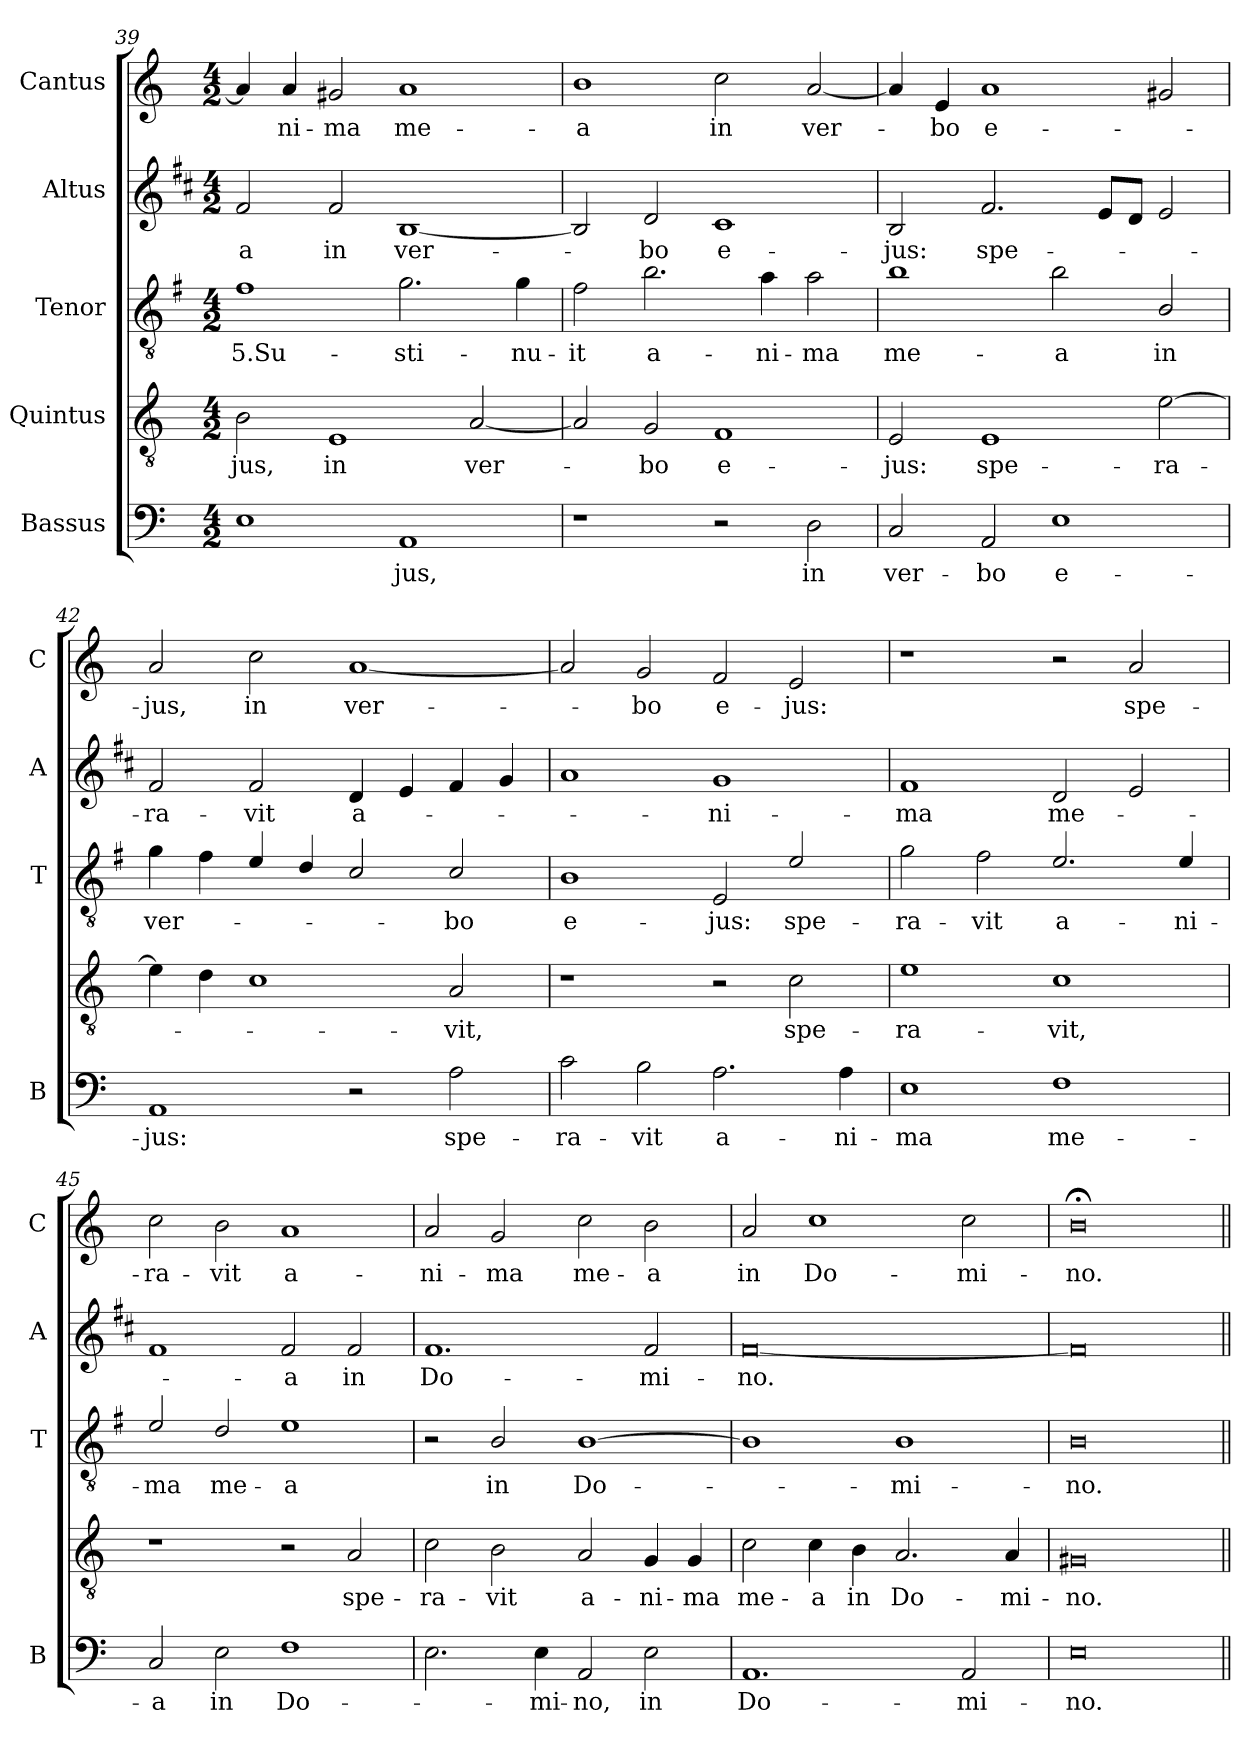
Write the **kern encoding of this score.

**kern	**text	**kern	**text	**kern	**text	**kern	**text	**kern	**text
*part5	*part5	*part4	*part4	*part3	*part3	*part2	*part2	*part1	*part1
*staff5	*staff5	*staff4	*staff4	*staff3	*staff3	*staff2	*staff2	*staff1	*staff1
*I"Bassus	*	*I"Quintus	*	*I"Tenor	*	*I"Altus	*	*I"Cantus	*
*I'B	*	*	*	*I'T	*	*I'A	*	*I'C	*
*clefF4	*	*clefGv2	*	*clefGv2	*	*clefG2	*	*clefG2	*
*	*	*	*	*ITrd4c7	*	*ITrd1c2	*	*	*
*k[]	*	*k[]	*	*k[]	*	*k[]	*	*k[]	*
*C:	*	*C:	*	*C:	*	*C:	*	*C:	*
*M4/2	*	*M4/2	*	*M4/2	*	*M4/2	*	*M4/2	*
=39	=39	=39	=39	=39	=39	=39	=39	=39	=39
!	!	!	!LO:LY:b	!	!LO:LY:b	!	!LO:LY:b	!	!
1E	.	2B\	-jus,	1B	5.Su-	2e/	-a	4a/]	.
!	!	!	!	!	!	!	!	!	!LO:LY:b
.	.	.	.	.	.	.	.	4a/	-ni-
!	!	!	!LO:LY:b	!	!	!	!LO:LY:b	!	!LO:LY:b
.	.	1E	in	.	.	2e/	in	2g#X/	-ma
!	!LO:LY:b	!	!	!	!LO:LY:b	!	!LO:LY:b	!	!LO:LY:b
1AA	-jus,	.	.	2.c\	-sti-	[1A	ver-	1a	me-
!	!	!	!LO:LY:b	!	!	!	!	!	!
.	.	[2A/	ver-	.	.	.	.	.	.
!	!	!	!	!	!LO:LY:b	!	!	!	!
.	.	.	.	4c\	-nu-	.	.	.	.
=40	=40	=40	=40	=40	=40	=40	=40	=40	=40
!	!	!	!	!	!LO:LY:b	!	!	!	!LO:LY:b
1r	.	2A/]	.	2B\	-it	2A/]	.	1b	-a
!	!	!	!LO:LY:b	!	!LO:LY:b	!	!LO:LY:b	!	!
.	.	2G/	-bo	2.e\	a-	2c/	-bo	.	.
!	!	!	!LO:LY:b	!	!	!	!LO:LY:b	!	!LO:LY:b
2r	.	1F	e-	.	.	1B	e-	2cc\	in
!	!	!	!	!	!LO:LY:b	!	!	!	!
.	.	.	.	4d\	-ni-	.	.	.	.
!	!LO:LY:b	!	!	!	!LO:LY:b	!	!	!	!LO:LY:b
2D\	in	.	.	2d\	-ma	.	.	[2a/	ver-
!!LO:LB:g=z
=41	=41	=41	=41	=41	=41	=41	=41	=41	=41
!	!LO:LY:b	!	!LO:LY:b	!	!LO:LY:b	!	!LO:LY:b	!	!
2C/	ver-	2E/	-jus:	1e	me-	2A/	-jus:	4a/]	.
!	!	!	!	!	!	!	!	!	!LO:LY:b
.	.	.	.	.	.	.	.	4e/	-bo
!	!LO:LY:b	!	!LO:LY:b	!	!	!	!LO:LY:b	!	!LO:LY:b
2AA/	-bo	1E	spe-	.	.	2.e/	spe-	1a	e-
!	!LO:LY:b	!	!	!	!LO:LY:b	!	!	!	!
1E	e-	.	.	2e\	-a	.	.	.	.
.	.	.	.	.	.	8d/L	.	.	.
.	.	.	.	.	.	8c/J	.	.	.
!	!	!	!LO:LY:b	!	!LO:LY:b	!	!	!	!
.	.	[2e\	-ra-	2E/	in	2d/	.	2g#X/	.
=42	=42	=42	=42	=42	=42	=42	=42	=42	=42
!	!LO:LY:b	!	!	!	!LO:LY:b	!	!LO:LY:b	!	!LO:LY:b
1AA	-jus:	4e\]	.	4c\	ver-	2e/	-ra-	2a/	-jus,
.	.	4d\	.	4B\	.	.	.	.	.
!	!	!	!	!	!	!	!LO:LY:b	!	!LO:LY:b
.	.	1c	.	4A/	.	2e/	-vit	2cc\	in
.	.	.	.	4G/	.	.	.	.	.
!	!	!	!	!	!	!	!LO:LY:b	!	!LO:LY:b
2r	.	.	.	2F/	.	4c/	a-	[1a	ver-
.	.	.	.	.	.	4d/	.	.	.
!	!LO:LY:b	!	!LO:LY:b	!	!LO:LY:b	!	!	!	!
2A\	spe-	2A/	-vit,	2F/	-bo	4e/	.	.	.
.	.	.	.	.	.	4f/	.	.	.
=43	=43	=43	=43	=43	=43	=43	=43	=43	=43
!	!LO:LY:b	!	!	!	!LO:LY:b	!	!	!	!
2c\	-ra-	1r	.	1E	e-	1g	.	2a/]	.
!	!LO:LY:b	!	!	!	!	!	!	!	!LO:LY:b
2B\	-vit	.	.	.	.	.	.	2g/	-bo
!	!LO:LY:b	!	!	!	!LO:LY:b	!	!LO:LY:b	!	!LO:LY:b
2.A\	a-	2r	.	2AA/	-jus:	1f	-ni-	2f/	e-
!	!	!	!LO:LY:b	!	!LO:LY:b	!	!	!	!LO:LY:b
.	.	2c\	spe-	2A/	spe-	.	.	2e/	-jus:
!	!LO:LY:b	!	!	!	!	!	!	!	!
4A\	-ni-	.	.	.	.	.	.	.	.
=44	=44	=44	=44	=44	=44	=44	=44	=44	=44
!	!LO:LY:b	!	!LO:LY:b	!	!LO:LY:b	!	!LO:LY:b	!	!
1E	-ma	1e	-ra-	2c\	-ra-	1e	-ma	1r	.
!	!	!	!	!	!LO:LY:b	!	!	!	!
.	.	.	.	2B\	-vit	.	.	.	.
!	!LO:LY:b	!	!LO:LY:b	!	!LO:LY:b	!	!LO:LY:b	!	!
1F	me-	1c	-vit,	2.A/	a-	2c/	me-	2r	.
!	!	!	!	!	!	!	!	!	!LO:LY:b
.	.	.	.	.	.	2d/	.	2a/	spe-
!	!	!	!	!	!LO:LY:b	!	!	!	!
.	.	.	.	4A/	-ni-	.	.	.	.
=45	=45	=45	=45	=45	=45	=45	=45	=45	=45
!	!LO:LY:b	!	!	!	!LO:LY:b	!	!	!	!LO:LY:b
2C/	-a	1r	.	2A/	-ma	1e	.	2cc\	-ra-
!	!LO:LY:b	!	!	!	!LO:LY:b	!	!	!	!LO:LY:b
2E\	in	.	.	2G/	me-	.	.	2b\	-vit
!	!LO:LY:b	!	!	!	!LO:LY:b	!	!LO:LY:b	!	!LO:LY:b
1F	Do-	2r	.	1A	-a	2e/	-a	1a	a-
!	!	!	!LO:LY:b	!	!	!	!LO:LY:b	!	!
.	.	2A/	spe-	.	.	2e/	in	.	.
=46	=46	=46	=46	=46	=46	=46	=46	=46	=46
!	!	!	!LO:LY:b	!	!	!	!LO:LY:b	!	!LO:LY:b
2.E\	.	2c\	-ra-	2r	.	1.e	Do-	2a/	-ni-
!	!	!	!LO:LY:b	!	!LO:LY:b	!	!	!	!LO:LY:b
.	.	2B\	-vit	2E/	in	.	.	2g/	-ma
!	!LO:LY:b	!	!	!	!	!	!	!	!
4E\	-mi-	.	.	.	.	.	.	.	.
!	!LO:LY:b	!	!LO:LY:b	!	!LO:LY:b	!	!	!	!LO:LY:b
2AA/	-no,	2A/	a-	[1E	Do-	.	.	2cc\	me-
!	!LO:LY:b	!	!LO:LY:b	!	!	!	!LO:LY:b	!	!LO:LY:b
2E\	in	4G/	-ni-	.	.	2e/	-mi-	2b\	-a
!	!	!	!LO:LY:b	!	!	!	!	!	!
.	.	4G/	-ma	.	.	.	.	.	.
=47	=47	=47	=47	=47	=47	=47	=47	=47	=47
!	!LO:LY:b	!	!LO:LY:b	!	!	!	!LO:LY:b	!	!LO:LY:b
1.AA	Do-	2c\	me-	1E]	.	[0e	-no.	2a/	in
!	!	!	!LO:LY:b	!	!	!	!	!	!LO:LY:b
.	.	4c\	-a	.	.	.	.	1cc	Do-
!	!	!	!LO:LY:b	!	!	!	!	!	!
.	.	4B\	in	.	.	.	.	.	.
!	!	!	!LO:LY:b	!	!LO:LY:b	!	!	!	!
.	.	2.A/	Do-	1E	-mi-	.	.	.	.
!	!LO:LY:b	!	!	!	!	!	!	!	!LO:LY:b
2AA/	-mi-	.	.	.	.	.	.	2cc\	-mi-
!	!	!	!LO:LY:b	!	!	!	!	!	!
.	.	4A/	-mi-	.	.	.	.	.	.
=48	=48	=48	=48	=48	=48	=48	=48	=48	=48
!	!LO:LY:b	!	!LO:LY:b	!	!LO:LY:b	!	!	!	!LO:LY:b
0E	-no.	0G#X	-no.	0E	-no.	0e]	.	0b;<	-no.
=||	=||	=||	=||	=||	=||	=||	=||	=||	=||
*-	*-	*-	*-	*-	*-	*-	*-	*-	*-
